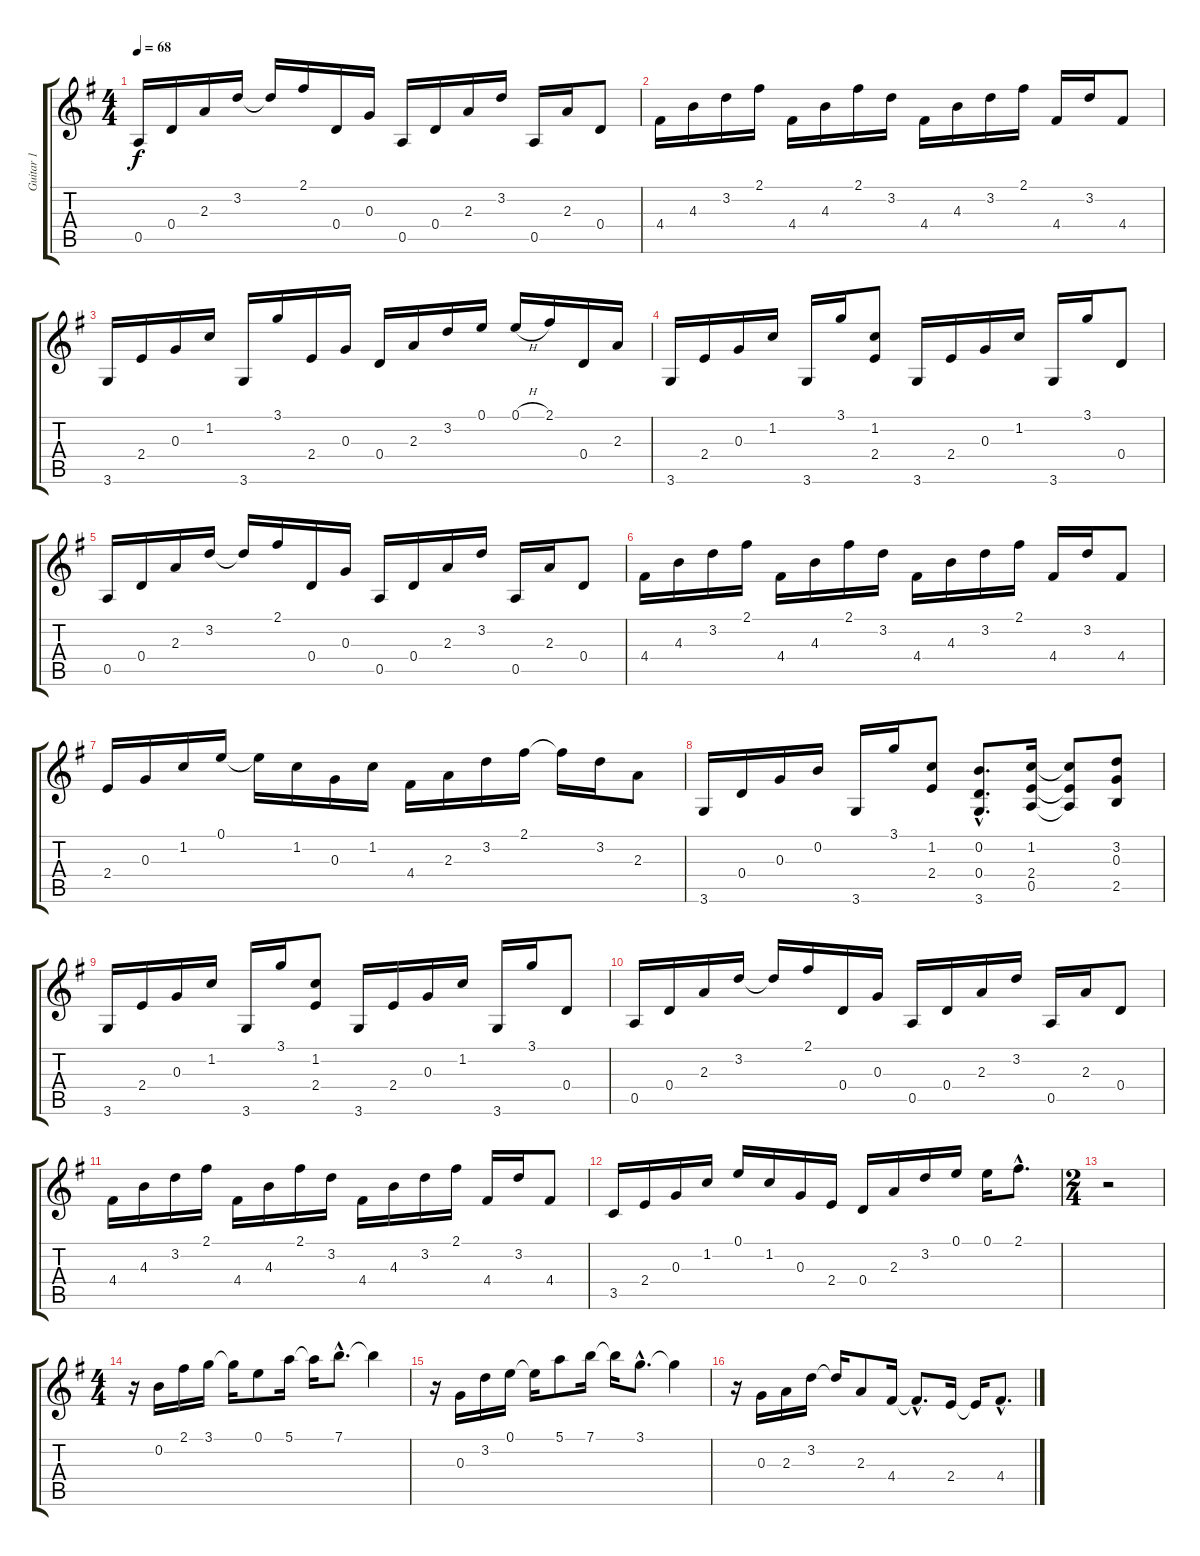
\track ("Guitar 1" "Guitar 1") {instrument acousticguitarsteel}
\staff {score tabs}
\tuning (E4 B3 G3 D3 A2 E2) {hide}
\ts (4 4)
\tempo 68
\clef g2
\ks g
0.5.16{dy f} 0.4.16 2.3.16 3.2.16 3.2{t}.16 2.1.16 0.4.16 0.3.16 0.5.16 0.4.16 2.3.16 3.2.16 0.5.16 2.3.16 0.4.8 |
4.4.16 4.3.16 3.2.16 2.1.16 4.4.16 4.3.16 2.1.16 3.2.16 4.4.16 4.3.16 3.2.16 2.1.16 4.4.16 3.2.16 4.4.8 |
3.6.16 2.4.16 0.3.16 1.2.16 3.6.16 3.1.16 2.4.16 0.3.16 0.4.16 2.3.16 3.2.16 0.1.16 0.1{h}.16 2.1.16 0.4.16 2.3.16 |
3.6.16 2.4.16 0.3.16 1.2.16 3.6.16 3.1.16 (1.2 2.4).8 3.6.16 2.4.16 0.3.16 1.2.16 3.6.16 3.1.16 0.4.8 |
0.5.16 0.4.16 2.3.16 3.2.16 3.2{t}.16 2.1.16 0.4.16 0.3.16 0.5.16 0.4.16 2.3.16 3.2.16 0.5.16 2.3.16 0.4.8 |
4.4.16 4.3.16 3.2.16 2.1.16 4.4.16 4.3.16 2.1.16 3.2.16 4.4.16 4.3.16 3.2.16 2.1.16 4.4.16 3.2.16 4.4.8 |
2.4.16 0.3.16 1.2.16 0.1.16 0.1{t}.16 1.2.16 0.3.16 1.2.16 4.4.16 2.3.16 3.2.16 2.1.16 2.1{t}.16 3.2.16 2.3.8 |
3.6.16 0.4.16 0.3.16 0.2.16 3.6.16 3.1.16 (1.2 2.4).8 (0.2{hac} 0.4{hac} 3.6{hac}).8{d} (1.2 2.4 0.5).16 (1.2{t} 2.4{t} 0.5{t}).8 (3.2 0.3 2.5).8 |
3.6.16 2.4.16 0.3.16 1.2.16 3.6.16 3.1.16 (1.2 2.4).8 3.6.16 2.4.16 0.3.16 1.2.16 3.6.16 3.1.16 0.4.8 |
0.5.16 0.4.16 2.3.16 3.2.16 3.2{t}.16 2.1.16 0.4.16 0.3.16 0.5.16 0.4.16 2.3.16 3.2.16 0.5.16 2.3.16 0.4.8 |
4.4.16 4.3.16 3.2.16 2.1.16 4.4.16 4.3.16 2.1.16 3.2.16 4.4.16 4.3.16 3.2.16 2.1.16 4.4.16 3.2.16 4.4.8 |
3.5.16 2.4.16 0.3.16 1.2.16 0.1.16 1.2.16 0.3.16 2.4.16 0.4.16 2.3.16 3.2.16 0.1.16 0.1.16 2.1{hac}.8{d} |
\ts (2 4)
r.2 |
\ts (4 4)
r.16 0.2.16 2.1.16 3.1.16 3.1{t}.16 0.1.8 5.1.16 5.1{t}.16 7.1{hac}.8{d} 7.1{t}.4 |
r.16 0.3.16 3.2.16 0.1.16 0.1{t}.16 5.1.8 7.1.16 7.1{t}.16 3.1{hac}.8{d} 3.1{t}.4 |
r.16 0.3.16 2.3.16 3.2.16 3.2{t}.16 2.3.8 4.4.16 4.4{hac t}.8{d} 2.4.16 2.4{t}.16 4.4{hac}.8{d}
